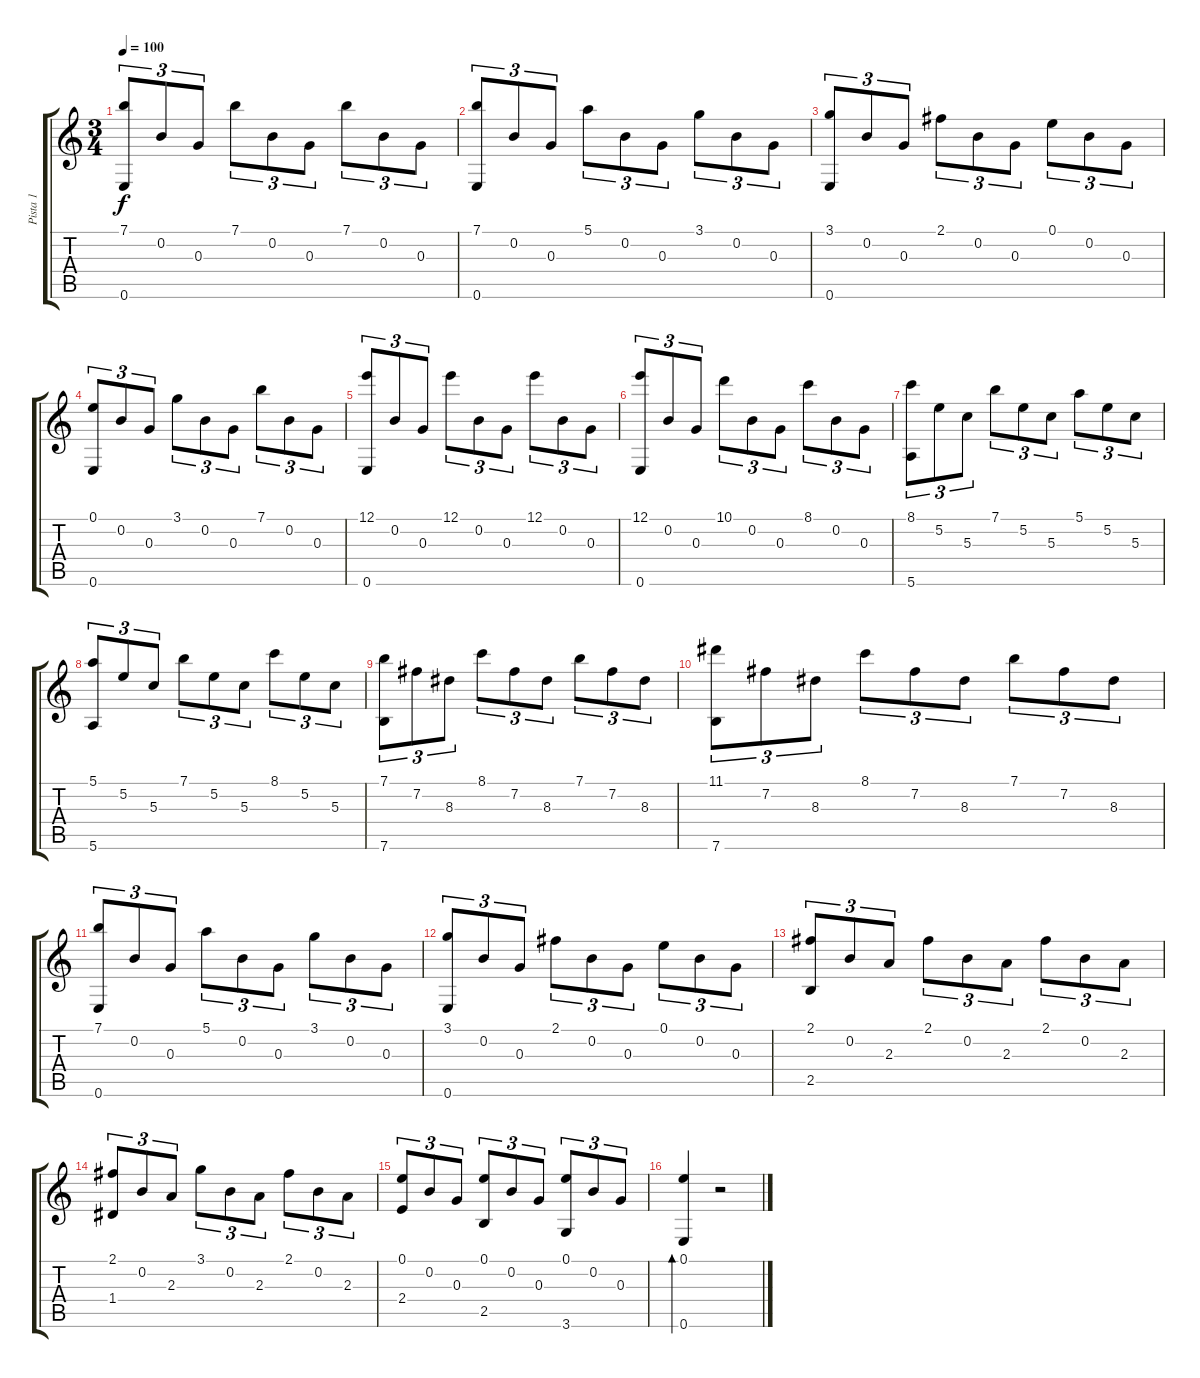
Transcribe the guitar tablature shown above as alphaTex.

\track ("Pista 1" "Pista 1") {instrument acousticguitarnylon}
\staff {score tabs}
\tuning (E4 B3 G3 D3 A2 E2) {hide}
\ts (3 4)
\tempo 100
\clef g2
\ks c
(7.1 0.6).8{tu (3 2) dy f} 0.2.8{tu (3 2)} 0.3.8{tu (3 2)} 7.1.8{tu (3 2)} 0.2.8{tu (3 2)} 0.3.8{tu (3 2)} 7.1.8{tu (3 2)} 0.2.8{tu (3 2)} 0.3.8{tu (3 2)} |
(7.1 0.6).8{tu (3 2)} 0.2.8{tu (3 2)} 0.3.8{tu (3 2)} 5.1.8{tu (3 2)} 0.2.8{tu (3 2)} 0.3.8{tu (3 2)} 3.1.8{tu (3 2)} 0.2.8{tu (3 2)} 0.3.8{tu (3 2)} |
(3.1 0.6).8{tu (3 2)} 0.2.8{tu (3 2)} 0.3.8{tu (3 2)} 2.1.8{tu (3 2)} 0.2.8{tu (3 2)} 0.3.8{tu (3 2)} 0.1.8{tu (3 2)} 0.2.8{tu (3 2)} 0.3.8{tu (3 2)} |
(0.1 0.6).8{tu (3 2)} 0.2.8{tu (3 2)} 0.3.8{tu (3 2)} 3.1.8{tu (3 2)} 0.2.8{tu (3 2)} 0.3.8{tu (3 2)} 7.1.8{tu (3 2)} 0.2.8{tu (3 2)} 0.3.8{tu (3 2)} |
(12.1 0.6).8{tu (3 2)} 0.2.8{tu (3 2)} 0.3.8{tu (3 2)} 12.1.8{tu (3 2)} 0.2.8{tu (3 2)} 0.3.8{tu (3 2)} 12.1.8{tu (3 2)} 0.2.8{tu (3 2)} 0.3.8{tu (3 2)} |
(12.1 0.6).8{tu (3 2)} 0.2.8{tu (3 2)} 0.3.8{tu (3 2)} 10.1.8{tu (3 2)} 0.2.8{tu (3 2)} 0.3.8{tu (3 2)} 8.1.8{tu (3 2)} 0.2.8{tu (3 2)} 0.3.8{tu (3 2)} |
(8.1 5.6).8{tu (3 2)} 5.2.8{tu (3 2)} 5.3.8{tu (3 2)} 7.1.8{tu (3 2)} 5.2.8{tu (3 2)} 5.3.8{tu (3 2)} 5.1.8{tu (3 2)} 5.2.8{tu (3 2)} 5.3.8{tu (3 2)} |
(5.1 5.6).8{tu (3 2)} 5.2.8{tu (3 2)} 5.3.8{tu (3 2)} 7.1.8{tu (3 2)} 5.2.8{tu (3 2)} 5.3.8{tu (3 2)} 8.1.8{tu (3 2)} 5.2.8{tu (3 2)} 5.3.8{tu (3 2)} |
(7.1 7.6).8{tu (3 2)} 7.2.8{tu (3 2)} 8.3.8{tu (3 2)} 8.1.8{tu (3 2)} 7.2.8{tu (3 2)} 8.3.8{tu (3 2)} 7.1.8{tu (3 2)} 7.2.8{tu (3 2)} 8.3.8{tu (3 2)} |
(11.1 7.6).8{tu (3 2)} 7.2.8{tu (3 2)} 8.3.8{tu (3 2)} 8.1.8{tu (3 2)} 7.2.8{tu (3 2)} 8.3.8{tu (3 2)} 7.1.8{tu (3 2)} 7.2.8{tu (3 2)} 8.3.8{tu (3 2)} |
(7.1 0.6).8{tu (3 2)} 0.2.8{tu (3 2)} 0.3.8{tu (3 2)} 5.1.8{tu (3 2)} 0.2.8{tu (3 2)} 0.3.8{tu (3 2)} 3.1.8{tu (3 2)} 0.2.8{tu (3 2)} 0.3.8{tu (3 2)} |
(3.1 0.6).8{tu (3 2)} 0.2.8{tu (3 2)} 0.3.8{tu (3 2)} 2.1.8{tu (3 2)} 0.2.8{tu (3 2)} 0.3.8{tu (3 2)} 0.1.8{tu (3 2)} 0.2.8{tu (3 2)} 0.3.8{tu (3 2)} |
(2.1 2.5).8{tu (3 2)} 0.2.8{tu (3 2)} 2.3.8{tu (3 2)} 2.1.8{tu (3 2)} 0.2.8{tu (3 2)} 2.3.8{tu (3 2)} 2.1.8{tu (3 2)} 0.2.8{tu (3 2)} 2.3.8{tu (3 2)} |
(2.1 1.4).8{tu (3 2)} 0.2.8{tu (3 2)} 2.3.8{tu (3 2)} 3.1.8{tu (3 2)} 0.2.8{tu (3 2)} 2.3.8{tu (3 2)} 2.1.8{tu (3 2)} 0.2.8{tu (3 2)} 2.3.8{tu (3 2)} |
(0.1 2.4).8{tu (3 2)} 0.2.8{tu (3 2)} 0.3.8{tu (3 2)} (0.1 2.5).8{tu (3 2)} 0.2.8{tu (3 2)} 0.3.8{tu (3 2)} (0.1 3.6).8{tu (3 2)} 0.2.8{tu (3 2)} 0.3.8{tu (3 2)} |
(0.1 0.6).4{bd 240} r.2
